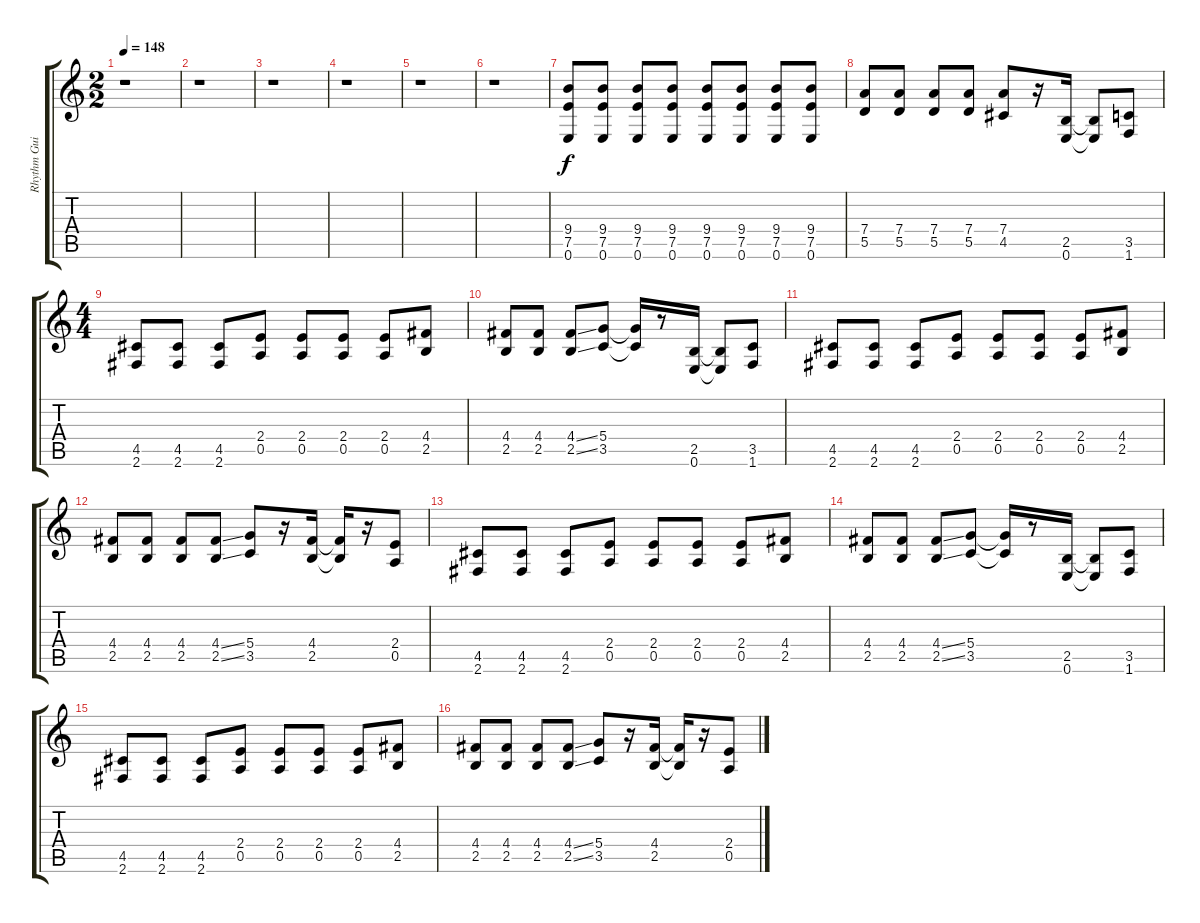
\track ("Rhythm Guitar" "Rhythm Gui") {instrument distortionguitar}
\staff {score tabs}
\tuning (E4 B3 G3 D3 A2 E2) {hide}
\ts (2 2)
\tempo 148
\clef g2
\ks c
r.1{dy f} |
r.1 |
r.1 |
r.1 |
r.1 |
r.1 |
(9.4 7.5 0.6).8 (9.4 7.5 0.6).8 (9.4 7.5 0.6).8 (9.4 7.5 0.6).8 (9.4 7.5 0.6).8 (9.4 7.5 0.6).8 (9.4 7.5 0.6).8 (9.4 7.5 0.6).8 |
(7.4 5.5).8 (7.4 5.5).8 (7.4 5.5).8 (7.4 5.5).8 (7.4 4.5).8 r.16 (2.5 0.6).16 (2.5{t} 0.6{t}).8 (3.5 1.6).8 |
\ts (4 4)
(4.5 2.6).8 (4.5 2.6).8 (4.5 2.6).8 (2.4 0.5).8 (2.4 0.5).8 (2.4 0.5).8 (2.4 0.5).8 (4.4 2.5).8 |
(4.4 2.5).8 (4.4 2.5).8 (4.4{ss} 2.5{ss}).8 (5.4 3.5).8 (5.4{t} 3.5{t}).16 r.8 (2.5 0.6).16 (2.5{t} 0.6{t}).8 (3.5 1.6).8 |
(4.5 2.6).8 (4.5 2.6).8 (4.5 2.6).8 (2.4 0.5).8 (2.4 0.5).8 (2.4 0.5).8 (2.4 0.5).8 (4.4 2.5).8 |
(4.4 2.5).8 (4.4 2.5).8 (4.4 2.5).8 (4.4{ss} 2.5{ss}).8 (5.4 3.5).8 r.16 (4.4 2.5).16 (4.4{t} 2.5{t}).16 r.16 (2.4 0.5).8 |
(4.5 2.6).8 (4.5 2.6).8 (4.5 2.6).8 (2.4 0.5).8 (2.4 0.5).8 (2.4 0.5).8 (2.4 0.5).8 (4.4 2.5).8 |
(4.4 2.5).8 (4.4 2.5).8 (4.4{ss} 2.5{ss}).8 (5.4 3.5).8 (5.4{t} 3.5{t}).16 r.8 (2.5 0.6).16 (2.5{t} 0.6{t}).8 (3.5 1.6).8 |
(4.5 2.6).8 (4.5 2.6).8 (4.5 2.6).8 (2.4 0.5).8 (2.4 0.5).8 (2.4 0.5).8 (2.4 0.5).8 (4.4 2.5).8 |
(4.4 2.5).8 (4.4 2.5).8 (4.4 2.5).8 (4.4{ss} 2.5{ss}).8 (5.4 3.5).8 r.16 (4.4 2.5).16 (4.4{t} 2.5{t}).16 r.16 (2.4 0.5).8
